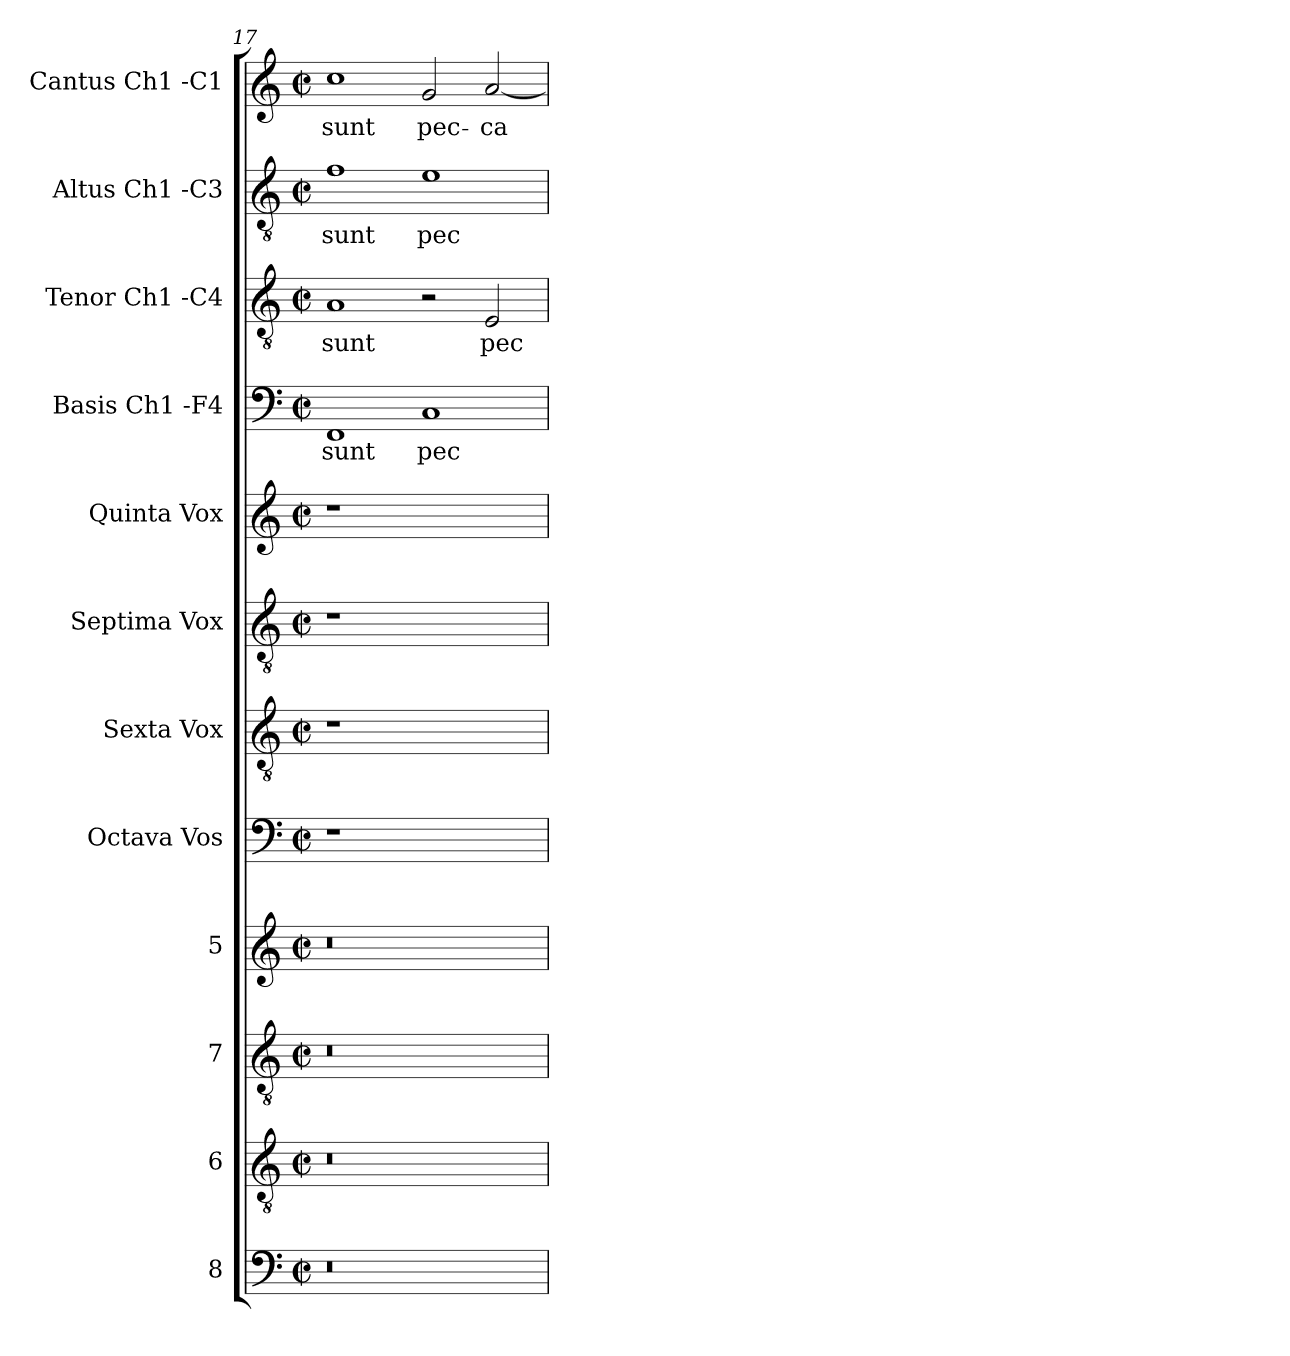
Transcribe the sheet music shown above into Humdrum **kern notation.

**kern	**kern	**kern	**kern	**kern	**kern	**kern	**kern	**kern	**text	**kern	**text	**kern	**text	**kern	**text
*part12	*part11	*part10	*part9	*part8	*part7	*part6	*part5	*part4	*part4	*part3	*part3	*part2	*part2	*part1	*part1
*staff12	*staff11	*staff10	*staff9	*staff8	*staff7	*staff6	*staff5	*staff4	*staff4	*staff3	*staff3	*staff2	*staff2	*staff1	*staff1
*I"8	*I"6	*I"7	*I"5	*I"Octava  Vos	*I"Sexta  Vox	*I"Septima  Vox	*I"Quinta  Vox	*I"Basis  Ch1 -F4	*	*I"Tenor  Ch1 -C4	*	*I"Altus  Ch1 -C3	*	*I"Cantus  Ch1 -C1	*
*	*	*	*	*	*	*	*	*I'B	*	*I'T	*	*I'A	*	*I'C	*
*clefF4	*clefGv2	*clefGv2	*clefG2	*clefF4	*clefGv2	*clefGv2	*clefG2	*clefF4	*	*clefGv2	*	*clefGv2	*	*clefG2	*
*k[]	*k[]	*k[]	*k[]	*k[]	*k[]	*k[]	*k[]	*k[]	*	*k[]	*	*k[]	*	*k[]	*
*C:	*C:	*C:	*C:	*C:	*C:	*C:	*C:	*C:	*	*C:	*	*C:	*	*C:	*
*M2/2	*M2/2	*M2/2	*M2/2	*M2/2	*M2/2	*M2/2	*M2/2	*M2/2	*	*M2/2	*	*M2/2	*	*M2/2	*
*met(c|)	*met(c|)	*met(c|)	*met(c|)	*met(c|)	*met(c|)	*met(c|)	*met(c|)	*met(c|)	*	*met(c|)	*	*met(c|)	*	*met(c|)	*
=17	=17	=17	=17	=17	=17	=17	=17	=17	=17	=17	=17	=17	=17	=17	=17
!	!	!	!	!	!	!	!	!	!LO:LY:b:cj	!	!LO:LY:b:cj	!	!LO:LY:b:cj	!	!LO:LY:b:cj
0r	0r	0r	0r	1r	1r	1r	1r	1FF	sunt	1A	sunt	1f	sunt	1cc	sunt
!	!	!	!	!	!	!	!	!	!LO:LY:b:cj	!	!	!	!LO:LY:b:cj	!	!LO:LY:b:cj
.	.	.	.	1ryy	1ryy	1ryy	1ryy	1C	pec-	2r	.	1e	pec-	2g/	pec-
!	!	!	!	!	!	!	!	!	!	!	!LO:LY:b:cj	!	!	!	!LO:LY:b:cj
.	.	.	.	.	.	.	.	.	.	2E/	pec-	.	.	[<2a/	-ca-
=	=	=	=	=	=	=	=	=	=	=	=	=	=	=	=
*-	*-	*-	*-	*-	*-	*-	*-	*-	*-	*-	*-	*-	*-	*-	*-
